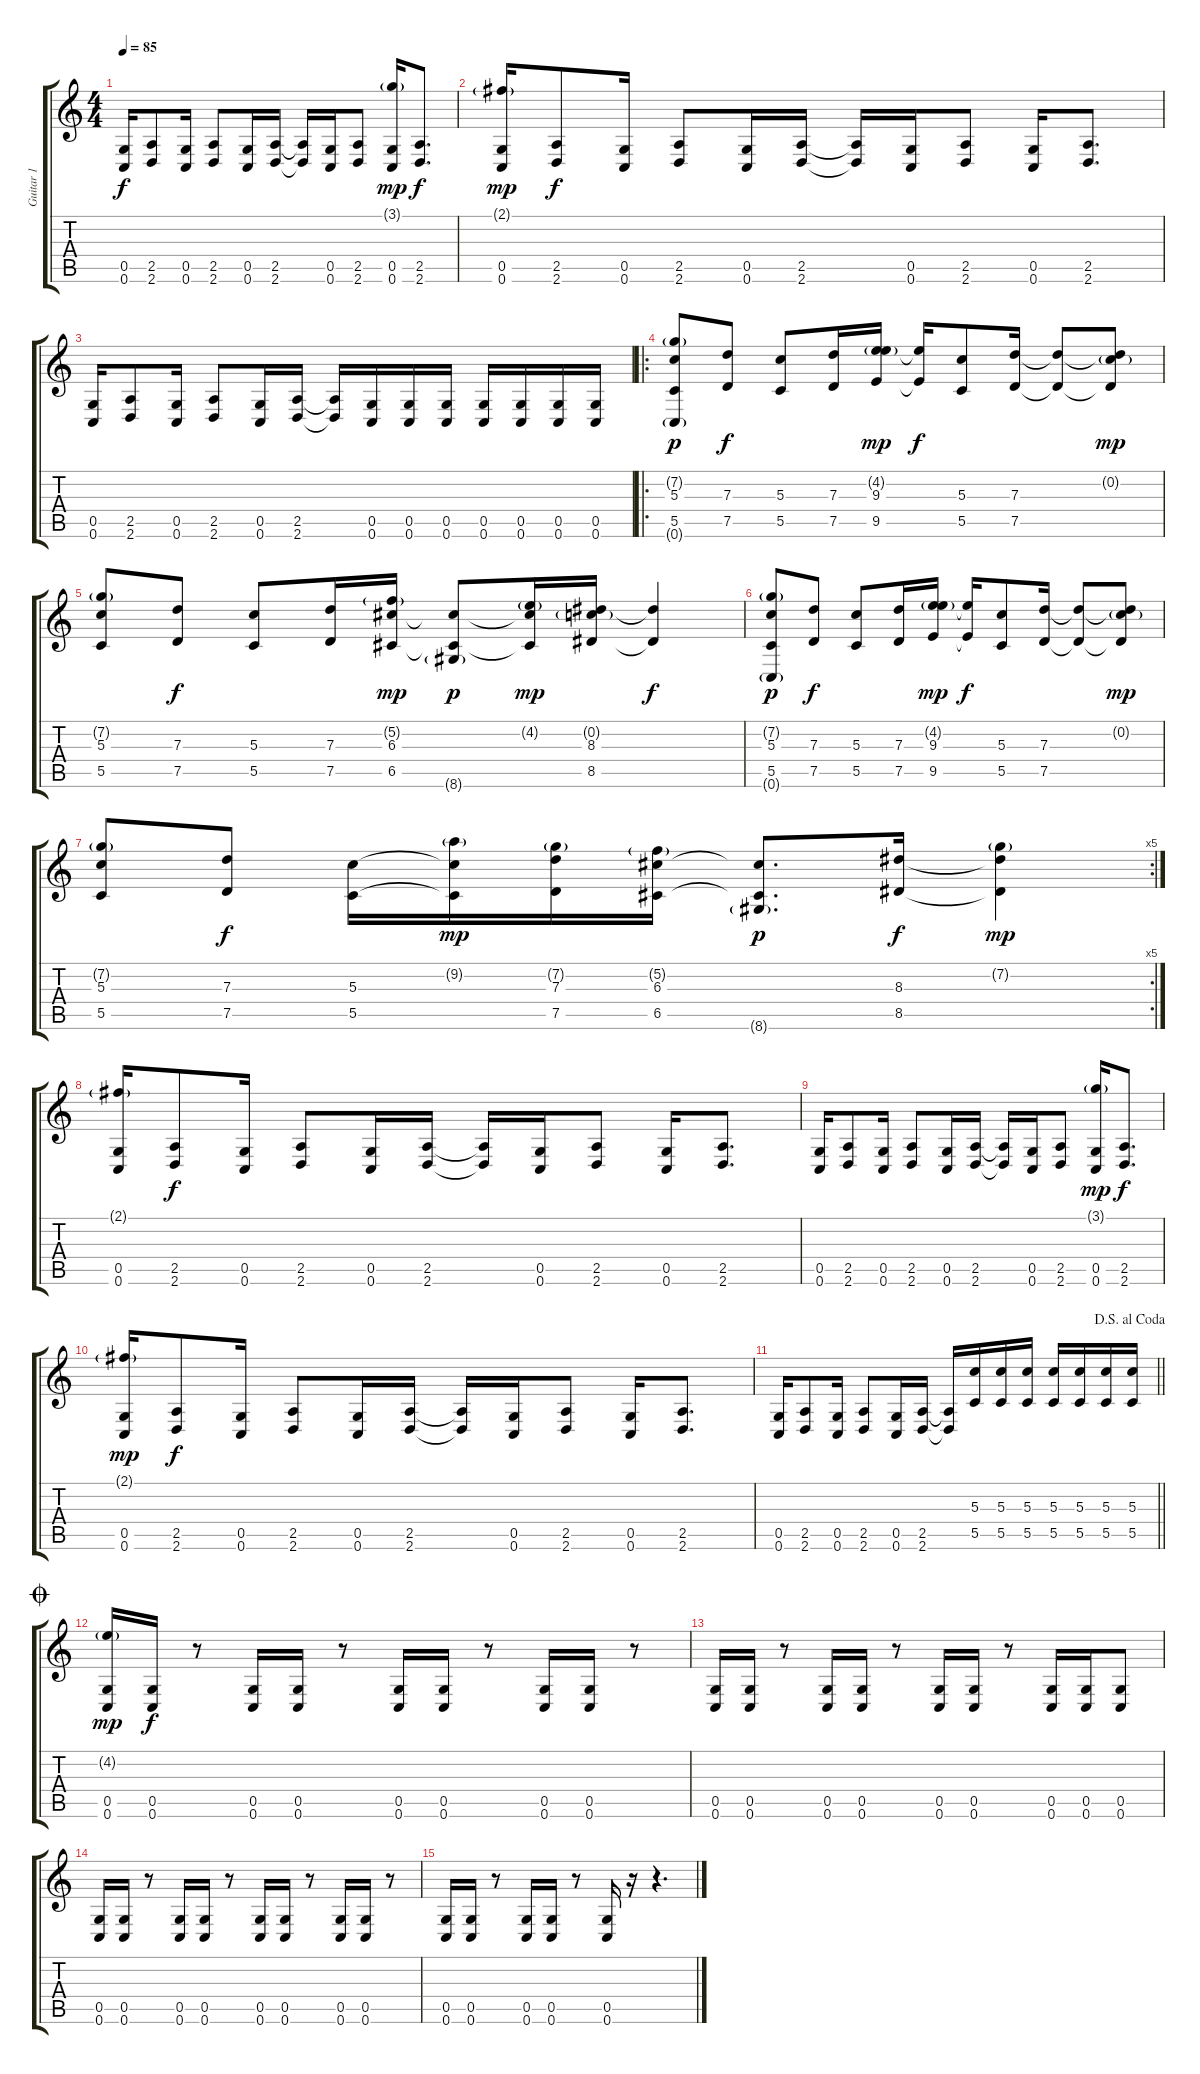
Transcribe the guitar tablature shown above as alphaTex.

\track ("Guitar 1" "Guitar 1") {instrument distortionguitar}
\staff {score tabs}
\tuning (E4 C4 G3 C3 G2 C2) {hide}
\ts (4 4)
\tempo 85
\clef g2
\ks c
(0.5 0.6).16{dy f} (2.5 2.6).8 (0.5 0.6).16 (2.5 2.6).8 (0.5 0.6).16 (2.5 2.6).16 (2.5{t} 2.6{t}).16 (0.5 0.6).16 (2.5 2.6).8 (3.1{g} 0.5 0.6).16{dy mp} (2.5 2.6).8{d dy f} |
(2.1{g} 0.5 0.6).16{dy mp} (2.5 2.6).8{dy f} (0.5 0.6).16 (2.5 2.6).8 (0.5 0.6).16 (2.5 2.6).16 (2.5{t} 2.6{t}).16 (0.5 0.6).16 (2.5 2.6).8 (0.5 0.6).16 (2.5 2.6).8{d} |
(0.5 0.6).16 (2.5 2.6).8 (0.5 0.6).16 (2.5 2.6).8 (0.5 0.6).16 (2.5 2.6).16 (2.5{t} 2.6{t}).16 (0.5 0.6).16 (0.5 0.6).16 (0.5 0.6).16 (0.5 0.6).16 (0.5 0.6).16 (0.5 0.6).16 (0.5 0.6).16 |
\ro
(7.2{g} 5.3 5.5 0.6{g}).8{dy p} (7.3 7.5).8{dy f} (5.3 5.5).8 (7.3 7.5).16 (4.2{g} 9.3 9.5).16{dy mp} (9.3{t} 9.5{t}).16{dy f} (5.3 5.5).8 (7.3 7.5).16 (7.3{t} 7.5{t}).8 (0.2{g} 7.3{t} 7.5{t}).8{dy mp} |
(7.2{g} 5.3 5.5).8 (7.3 7.5).8{dy f} (5.3 5.5).8 (7.3 7.5).16 (5.2{g} 6.3 6.5).16{dy mp} (6.3{t} 6.5{t} 8.6{g}).8{dy p} (4.2{g} 6.3{t} 6.5{t}).16{dy mp} (0.2{g} 8.3 8.5).16 (8.3{t} 8.5{t}).4{dy f} |
(7.2{g} 5.3 5.5 0.6{g}).8{dy p} (7.3 7.5).8{dy f} (5.3 5.5).8 (7.3 7.5).16 (4.2{g} 9.3 9.5).16{dy mp} (9.3{t} 9.5{t}).16{dy f} (5.3 5.5).8 (7.3 7.5).16 (7.3{t} 7.5{t}).8 (0.2{g} 7.3{t} 7.5{t}).8{dy mp} |
\rc 5
(7.2{g} 5.3 5.5).8 (7.3 7.5).8{dy f} (5.3 5.5).16 (9.2{g} 5.3{t} 5.5{t}).16{dy mp} (7.2{g} 7.3 7.5).16 (5.2{g} 6.3 6.5).16 (6.3{t} 6.5{t} 8.6{g}).8{d dy p} (8.3 8.5).16{dy f} (7.2{g} 8.3{t} 8.5{t}).4{dy mp} |
(2.1{g} 0.5 0.6).16 (2.5 2.6).8{dy f} (0.5 0.6).16 (2.5 2.6).8 (0.5 0.6).16 (2.5 2.6).16 (2.5{t} 2.6{t}).16 (0.5 0.6).16 (2.5 2.6).8 (0.5 0.6).16 (2.5 2.6).8{d} |
(0.5 0.6).16 (2.5 2.6).8 (0.5 0.6).16 (2.5 2.6).8 (0.5 0.6).16 (2.5 2.6).16 (2.5{t} 2.6{t}).16 (0.5 0.6).16 (2.5 2.6).8 (3.1{g} 0.5 0.6).16{dy mp} (2.5 2.6).8{d dy f} |
(2.1{g} 0.5 0.6).16{dy mp} (2.5 2.6).8{dy f} (0.5 0.6).16 (2.5 2.6).8 (0.5 0.6).16 (2.5 2.6).16 (2.5{t} 2.6{t}).16 (0.5 0.6).16 (2.5 2.6).8 (0.5 0.6).16 (2.5 2.6).8{d} |
\jump dalsegnoalcoda
\barLineRight lightlight
(0.5 0.6).16 (2.5 2.6).8 (0.5 0.6).16 (2.5 2.6).8 (0.5 0.6).16 (2.5 2.6).16 (2.5{t} 2.6{t}).16 (5.3 5.5).16 (5.3 5.5).16 (5.3 5.5).16 (5.3 5.5).16 (5.3 5.5).16 (5.3 5.5).16 (5.3 5.5).16 |
\jump coda
(4.2{g} 0.5 0.6).16{dy mp} (0.5 0.6).16{dy f} r.8 (0.5 0.6).16 (0.5 0.6).16 r.8 (0.5 0.6).16 (0.5 0.6).16 r.8 (0.5 0.6).16 (0.5 0.6).16 r.8 |
(0.5 0.6).16 (0.5 0.6).16 r.8 (0.5 0.6).16 (0.5 0.6).16 r.8 (0.5 0.6).16 (0.5 0.6).16 r.8 (0.5 0.6).16 (0.5 0.6).16 (0.5 0.6).8 |
(0.5 0.6).16 (0.5 0.6).16 r.8 (0.5 0.6).16 (0.5 0.6).16 r.8 (0.5 0.6).16 (0.5 0.6).16 r.8 (0.5 0.6).16 (0.5 0.6).16 r.8 |
(0.5 0.6).16 (0.5 0.6).16 r.8 (0.5 0.6).16 (0.5 0.6).16 r.8 (0.5 0.6).16 r.16 r.4{d}
